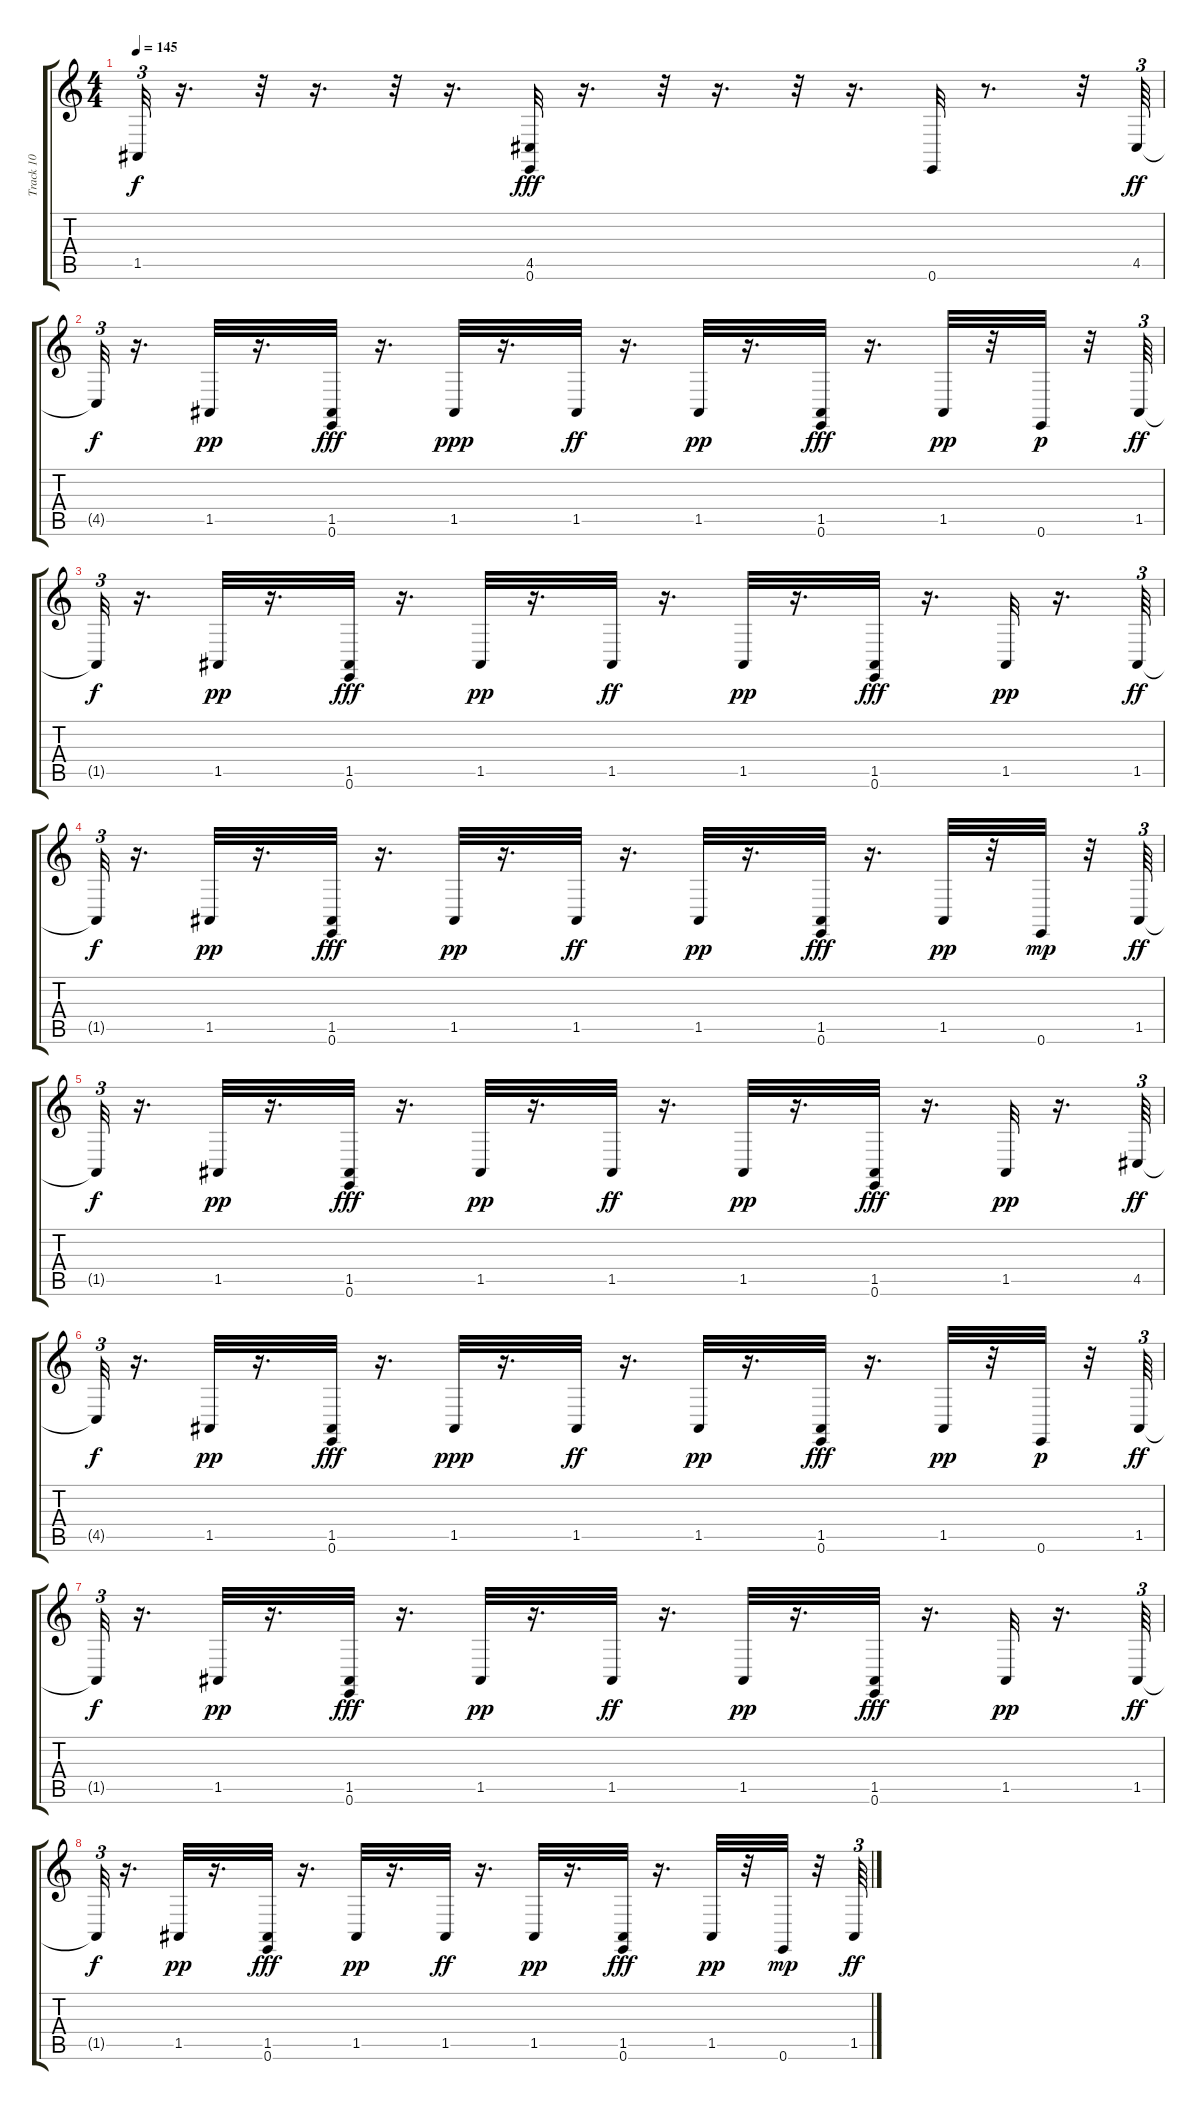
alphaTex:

\track ("Track 10" "Track 10") {instrument acousticgrandpiano}
\staff {score tabs}
\tuning (E4 B3 G3 D3 A2 E2) {hide}
\ts (4 4)
\tempo 145
\clef g2
\ks c
1.5{t}.32{tu (3 2) dy f} r.16{d} r.32 r.16{d} r.32 r.16{d} (4.5 0.6).32{dy fff} r.16{d} r.32 r.16{d} r.32 r.16{d} 0.6.32 r.8{d} r.32 4.5.64{tu (3 2) dy ff} |
4.5{t}.32{tu (3 2) dy f} r.16{d} 1.5.32{dy pp} r.16{d} (1.5 0.6).32{dy fff} r.16{d} 1.5.32{dy ppp} r.16{d} 1.5.32{dy ff} r.16{d} 1.5.32{dy pp} r.16{d} (1.5 0.6).32{dy fff} r.16{d} 1.5.32{dy pp} r.32 0.6.32{dy p} r.32 1.5.64{tu (3 2) dy ff} |
1.5{t}.32{tu (3 2) dy f} r.16{d} 1.5.32{dy pp} r.16{d} (1.5 0.6).32{dy fff} r.16{d} 1.5.32{dy pp} r.16{d} 1.5.32{dy ff} r.16{d} 1.5.32{dy pp} r.16{d} (1.5 0.6).32{dy fff} r.16{d} 1.5.32{dy pp} r.16{d} 1.5.64{tu (3 2) dy ff} |
1.5{t}.32{tu (3 2) dy f} r.16{d} 1.5.32{dy pp} r.16{d} (1.5 0.6).32{dy fff} r.16{d} 1.5.32{dy pp} r.16{d} 1.5.32{dy ff} r.16{d} 1.5.32{dy pp} r.16{d} (1.5 0.6).32{dy fff} r.16{d} 1.5.32{dy pp} r.32 0.6.32{dy mp} r.32 1.5.64{tu (3 2) dy ff} |
1.5{t}.32{tu (3 2) dy f} r.16{d} 1.5.32{dy pp} r.16{d} (1.5 0.6).32{dy fff} r.16{d} 1.5.32{dy pp} r.16{d} 1.5.32{dy ff} r.16{d} 1.5.32{dy pp} r.16{d} (1.5 0.6).32{dy fff} r.16{d} 1.5.32{dy pp} r.16{d} 4.5.64{tu (3 2) dy ff} |
4.5{t}.32{tu (3 2) dy f} r.16{d} 1.5.32{dy pp} r.16{d} (1.5 0.6).32{dy fff} r.16{d} 1.5.32{dy ppp} r.16{d} 1.5.32{dy ff} r.16{d} 1.5.32{dy pp} r.16{d} (1.5 0.6).32{dy fff} r.16{d} 1.5.32{dy pp} r.32 0.6.32{dy p} r.32 1.5.64{tu (3 2) dy ff} |
1.5{t}.32{tu (3 2) dy f} r.16{d} 1.5.32{dy pp} r.16{d} (1.5 0.6).32{dy fff} r.16{d} 1.5.32{dy pp} r.16{d} 1.5.32{dy ff} r.16{d} 1.5.32{dy pp} r.16{d} (1.5 0.6).32{dy fff} r.16{d} 1.5.32{dy pp} r.16{d} 1.5.64{tu (3 2) dy ff} |
1.5{t}.32{tu (3 2) dy f} r.16{d} 1.5.32{dy pp} r.16{d} (1.5 0.6).32{dy fff} r.16{d} 1.5.32{dy pp} r.16{d} 1.5.32{dy ff} r.16{d} 1.5.32{dy pp} r.16{d} (1.5 0.6).32{dy fff} r.16{d} 1.5.32{dy pp} r.32 0.6.32{dy mp} r.32 1.5.64{tu (3 2) dy ff}
